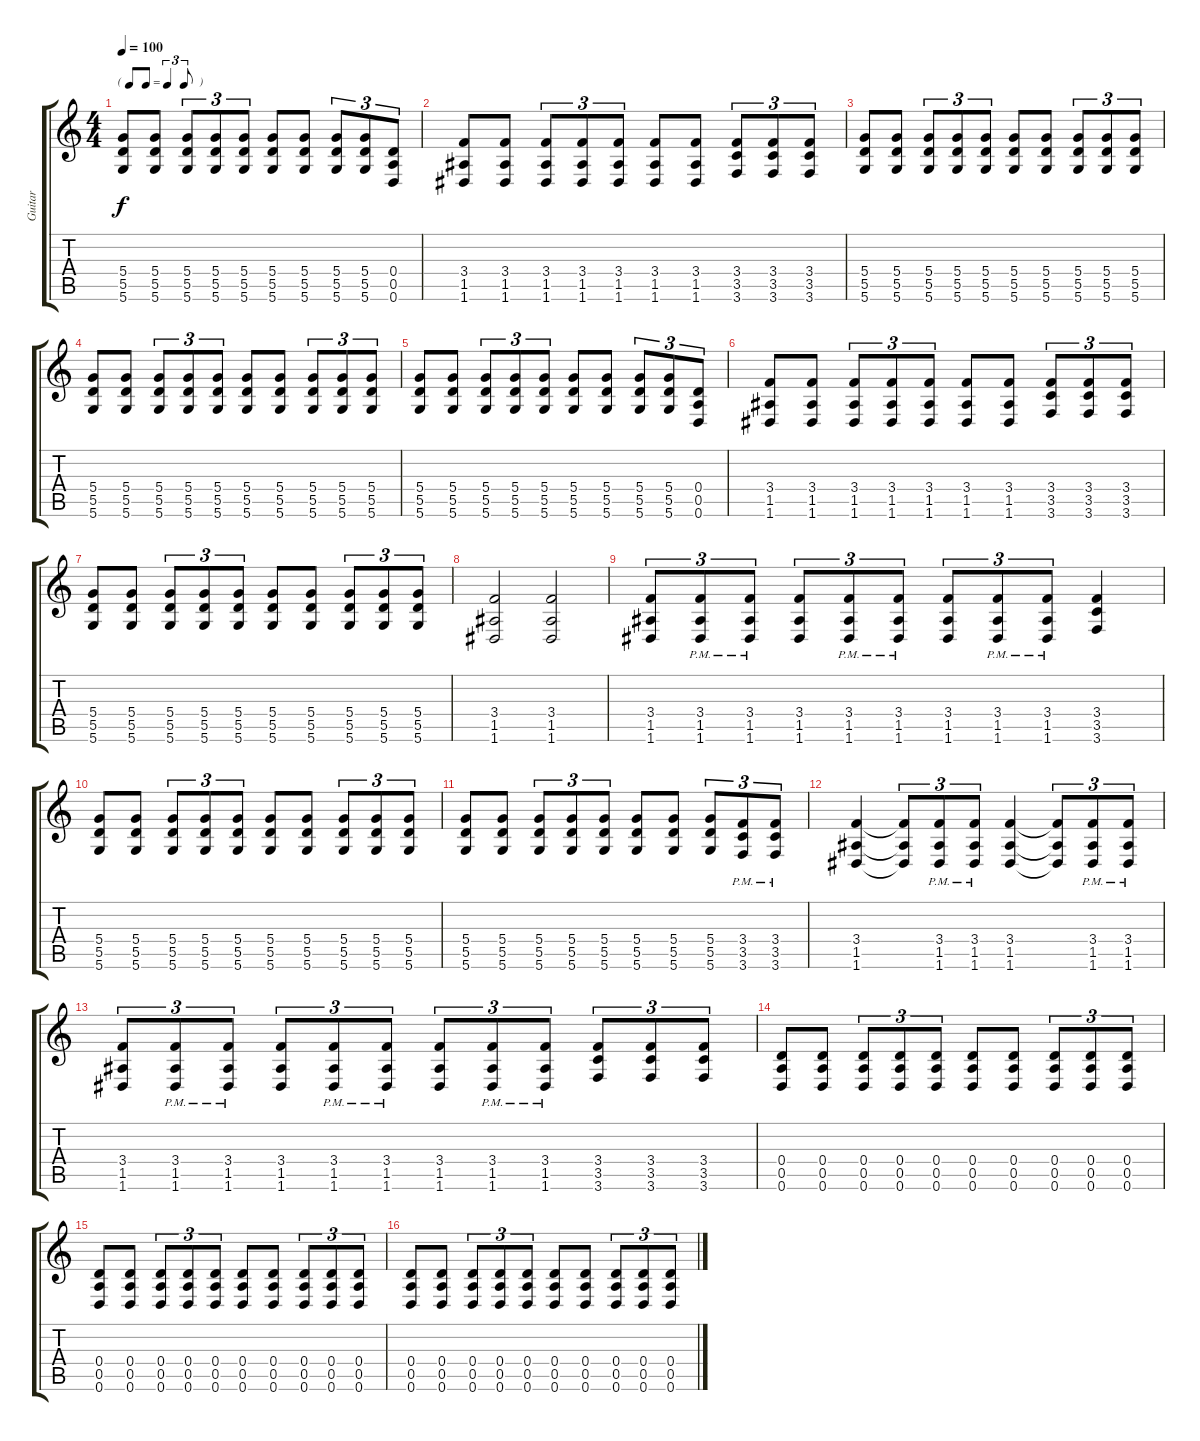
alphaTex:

\track ("Guitar" "Guitar") {instrument distortionguitar}
\staff {score tabs}
\tuning (E4 B3 G3 D3 A2 D2) {hide}
\ts (4 4)
\tf triplet8th
\tempo 100
\clef g2
\ks c
(5.4 5.5 5.6).8{dy f} (5.4 5.5 5.6).8 (5.4 5.5 5.6).8{tu (3 2)} (5.4 5.5 5.6).8{tu (3 2)} (5.4 5.5 5.6).8{tu (3 2)} (5.4 5.5 5.6).8 (5.4 5.5 5.6).8 (5.4 5.5 5.6).8{tu (3 2)} (5.4 5.5 5.6).8{tu (3 2)} (0.4 0.5 0.6).8{tu (3 2)} |
(3.4 1.5 1.6).8 (3.4 1.5 1.6).8 (3.4 1.5 1.6).8{tu (3 2)} (3.4 1.5 1.6).8{tu (3 2)} (3.4 1.5 1.6).8{tu (3 2)} (3.4 1.5 1.6).8 (3.4 1.5 1.6).8 (3.4 3.5 3.6).8{tu (3 2)} (3.4 3.5 3.6).8{tu (3 2)} (3.4 3.5 3.6).8{tu (3 2)} |
(5.4 5.5 5.6).8 (5.4 5.5 5.6).8 (5.4 5.5 5.6).8{tu (3 2)} (5.4 5.5 5.6).8{tu (3 2)} (5.4 5.5 5.6).8{tu (3 2)} (5.4 5.5 5.6).8 (5.4 5.5 5.6).8 (5.4 5.5 5.6).8{tu (3 2)} (5.4 5.5 5.6).8{tu (3 2)} (5.4 5.5 5.6).8{tu (3 2)} |
(5.4 5.5 5.6).8 (5.4 5.5 5.6).8 (5.4 5.5 5.6).8{tu (3 2)} (5.4 5.5 5.6).8{tu (3 2)} (5.4 5.5 5.6).8{tu (3 2)} (5.4 5.5 5.6).8 (5.4 5.5 5.6).8 (5.4 5.5 5.6).8{tu (3 2)} (5.4 5.5 5.6).8{tu (3 2)} (5.4 5.5 5.6).8{tu (3 2)} |
(5.4 5.5 5.6).8 (5.4 5.5 5.6).8 (5.4 5.5 5.6).8{tu (3 2)} (5.4 5.5 5.6).8{tu (3 2)} (5.4 5.5 5.6).8{tu (3 2)} (5.4 5.5 5.6).8 (5.4 5.5 5.6).8 (5.4 5.5 5.6).8{tu (3 2)} (5.4 5.5 5.6).8{tu (3 2)} (0.4 0.5 0.6).8{tu (3 2)} |
(3.4 1.5 1.6).8 (3.4 1.5 1.6).8 (3.4 1.5 1.6).8{tu (3 2)} (3.4 1.5 1.6).8{tu (3 2)} (3.4 1.5 1.6).8{tu (3 2)} (3.4 1.5 1.6).8 (3.4 1.5 1.6).8 (3.4 3.5 3.6).8{tu (3 2)} (3.4 3.5 3.6).8{tu (3 2)} (3.4 3.5 3.6).8{tu (3 2)} |
(5.4 5.5 5.6).8 (5.4 5.5 5.6).8 (5.4 5.5 5.6).8{tu (3 2)} (5.4 5.5 5.6).8{tu (3 2)} (5.4 5.5 5.6).8{tu (3 2)} (5.4 5.5 5.6).8 (5.4 5.5 5.6).8 (5.4 5.5 5.6).8{tu (3 2)} (5.4 5.5 5.6).8{tu (3 2)} (5.4 5.5 5.6).8{tu (3 2)} |
(3.4 1.5 1.6).2 (3.4 1.5 1.6).2 |
(3.4 1.5 1.6).8{tu (3 2)} (3.4{pm} 1.5{pm} 1.6{pm}).8{tu (3 2)} (3.4{pm} 1.5{pm} 1.6{pm}).8{tu (3 2)} (3.4 1.5 1.6).8{tu (3 2)} (3.4{pm} 1.5{pm} 1.6{pm}).8{tu (3 2)} (3.4{pm} 1.5{pm} 1.6{pm}).8{tu (3 2)} (3.4 1.5 1.6).8{tu (3 2)} (3.4{pm} 1.5{pm} 1.6{pm}).8{tu (3 2)} (3.4{pm} 1.5{pm} 1.6{pm}).8{tu (3 2)} (3.4 3.5 3.6).4 |
(5.4 5.5 5.6).8 (5.4 5.5 5.6).8 (5.4 5.5 5.6).8{tu (3 2)} (5.4 5.5 5.6).8{tu (3 2)} (5.4 5.5 5.6).8{tu (3 2)} (5.4 5.5 5.6).8 (5.4 5.5 5.6).8 (5.4 5.5 5.6).8{tu (3 2)} (5.4 5.5 5.6).8{tu (3 2)} (5.4 5.5 5.6).8{tu (3 2)} |
(5.4 5.5 5.6).8 (5.4 5.5 5.6).8 (5.4 5.5 5.6).8{tu (3 2)} (5.4 5.5 5.6).8{tu (3 2)} (5.4 5.5 5.6).8{tu (3 2)} (5.4 5.5 5.6).8 (5.4 5.5 5.6).8 (5.4 5.5 5.6).8{tu (3 2)} (3.4{pm} 3.5{pm} 3.6{pm}).8{tu (3 2)} (3.4{pm} 3.5{pm} 3.6{pm}).8{tu (3 2)} |
(3.4 1.5 1.6).4 (3.4{t} 1.5{t} 1.6{t}).8{tu (3 2)} (3.4{pm} 1.5{pm} 1.6{pm}).8{tu (3 2)} (3.4{pm} 1.5{pm} 1.6{pm}).8{tu (3 2)} (3.4 1.5 1.6).4 (3.4{t} 1.5{t} 1.6{t}).8{tu (3 2)} (3.4{pm} 1.5{pm} 1.6{pm}).8{tu (3 2)} (3.4{pm} 1.5{pm} 1.6{pm}).8{tu (3 2)} |
(3.4 1.5 1.6).8{tu (3 2)} (3.4{pm} 1.5{pm} 1.6{pm}).8{tu (3 2)} (3.4{pm} 1.5{pm} 1.6{pm}).8{tu (3 2)} (3.4 1.5 1.6).8{tu (3 2)} (3.4{pm} 1.5{pm} 1.6{pm}).8{tu (3 2)} (3.4{pm} 1.5{pm} 1.6{pm}).8{tu (3 2)} (3.4 1.5 1.6).8{tu (3 2)} (3.4{pm} 1.5{pm} 1.6{pm}).8{tu (3 2)} (3.4{pm} 1.5{pm} 1.6{pm}).8{tu (3 2)} (3.4 3.5 3.6).8{tu (3 2)} (3.4 3.5 3.6).8{tu (3 2)} (3.4 3.5 3.6).8{tu (3 2)} |
(0.4 0.5 0.6).8 (0.4 0.5 0.6).8 (0.4 0.5 0.6).8{tu (3 2)} (0.4 0.5 0.6).8{tu (3 2)} (0.4 0.5 0.6).8{tu (3 2)} (0.4 0.5 0.6).8 (0.4 0.5 0.6).8 (0.4 0.5 0.6).8{tu (3 2)} (0.4 0.5 0.6).8{tu (3 2)} (0.4 0.5 0.6).8{tu (3 2)} |
(0.4 0.5 0.6).8 (0.4 0.5 0.6).8 (0.4 0.5 0.6).8{tu (3 2)} (0.4 0.5 0.6).8{tu (3 2)} (0.4 0.5 0.6).8{tu (3 2)} (0.4 0.5 0.6).8 (0.4 0.5 0.6).8 (0.4 0.5 0.6).8{tu (3 2)} (0.4 0.5 0.6).8{tu (3 2)} (0.4 0.5 0.6).8{tu (3 2)} |
(0.4 0.5 0.6).8 (0.4 0.5 0.6).8 (0.4 0.5 0.6).8{tu (3 2)} (0.4 0.5 0.6).8{tu (3 2)} (0.4 0.5 0.6).8{tu (3 2)} (0.4 0.5 0.6).8 (0.4 0.5 0.6).8 (0.4 0.5 0.6).8{tu (3 2)} (0.4 0.5 0.6).8{tu (3 2)} (0.4 0.5 0.6).8{tu (3 2)}
